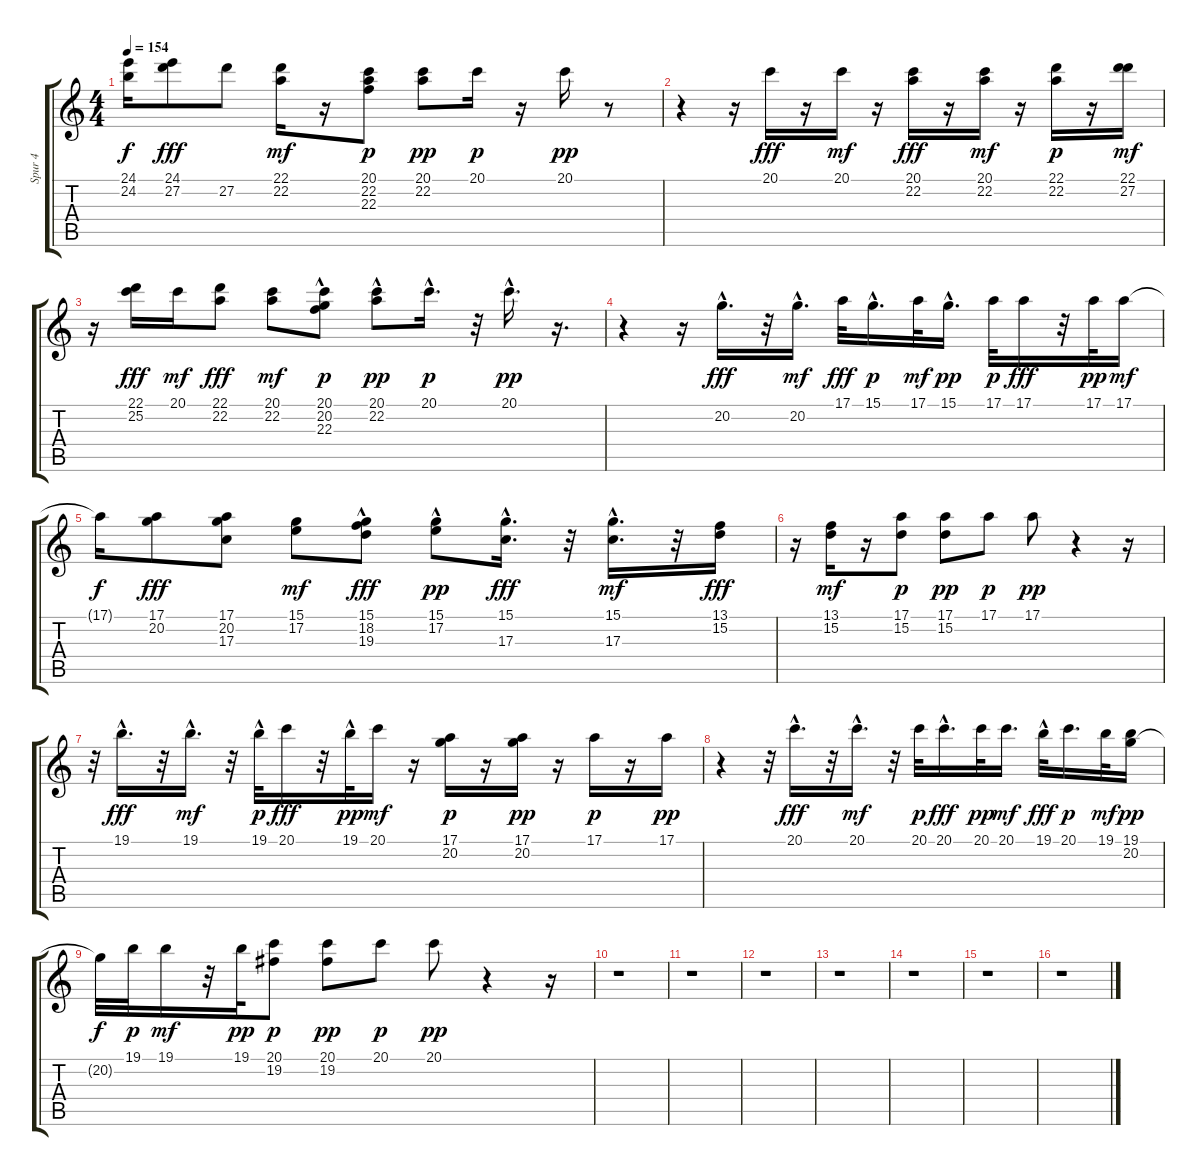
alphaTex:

\track ("Spur 4" "Spur 4") {instrument xylophone}
\staff {score tabs}
\tuning (E4 B3 G3 D3 A2 E2) {hide}
\ts (4 4)
\tempo 154
\clef g2
\ks c
(24.1{t} 24.2{t}).16{dy f} (24.1 27.2).8{dy fff} 27.2.8 (22.1 22.2).16{dy mf} r.16 (20.1 22.2 22.3).8{dy p} (20.1 22.2).8{dy pp} 20.1.16{dy p} r.16 20.1.16{dy pp} r.8 |
r.4 r.16 20.1.16{dy fff} r.16 20.1.16{dy mf} r.16 (20.1 22.2).16{dy fff} r.16 (20.1 22.2).16{dy mf} r.16 (22.1 22.2).16{dy p} r.16 (22.1 27.2).16{dy mf} |
r.16 (22.1 25.2).16{dy fff} 20.1.16{dy mf} (22.1 22.2).8{dy fff} (20.1 22.2).8{dy mf} (20.1 20.2{hac} 22.3).8{dy p} (20.1{hac} 22.2).8{dy pp} 20.1{hac}.16{d dy p} r.32 20.1{hac}.16{d dy pp} r.16{d} |
r.4 r.16 20.2{hac}.16{d dy fff} r.32 20.2{hac}.16{d dy mf} 17.1.32{dy fff} 15.1{hac}.16{d dy p} 17.1.32{dy mf} 15.1{hac}.16{d dy pp} 17.1.32{dy p} 17.1.16{dy fff} r.32 17.1.32{dy pp} 17.1.16{dy mf} |
17.1{t}.16{dy f} (17.1 20.2).8{dy fff} (17.1 20.2 17.3).8 (15.1 17.2).8{dy mf} (15.1 18.2 19.3{hac}).8{dy fff} (15.1{hac} 17.2).8{dy pp} (15.1{hac} 17.3).16{d dy fff} r.32 (15.1{hac} 17.3).16{d dy mf} r.32 (13.1 15.2).16{dy fff} |
r.16 (13.1 15.2).16{dy mf} r.16 (17.1 15.2).8{dy p} (17.1 15.2).8{dy pp} 17.1.8{dy p} 17.1.8{dy pp} r.4 r.16 |
r.32 19.1{hac}.16{d dy fff} r.32 19.1{hac}.16{d dy mf} r.32 19.1{hac}.32{dy p} 20.1.16{dy fff} r.32 19.1{hac}.32{dy pp} 20.1.16{dy mf} r.16 (17.1 20.2).16{dy p} r.16 (17.1 20.2).16{dy pp} r.16 17.1.16{dy p} r.16 17.1.16{dy pp} |
r.4 r.32 20.1{hac}.16{d dy fff} r.32 20.1{hac}.16{d dy mf} r.32 20.1.32{dy p} 20.1{hac}.16{d dy fff} 20.1.32{dy pp} 20.1.16{d dy mf} 19.1{hac}.32{dy fff} 20.1.16{d dy p} 19.1.32{dy mf} (19.1 20.2).16{dy pp} |
20.2{t}.32{dy f} 19.1.32{dy p} 19.1.16{dy mf} r.32 19.1.32{dy pp} (20.1 19.2).8{dy p} (20.1 19.2).8{dy pp} 20.1.8{dy p} 20.1.8{dy pp} r.4 r.16 |
r.1 |
r.1 |
r.1 |
r.1 |
r.1 |
r.1 |
r.1
